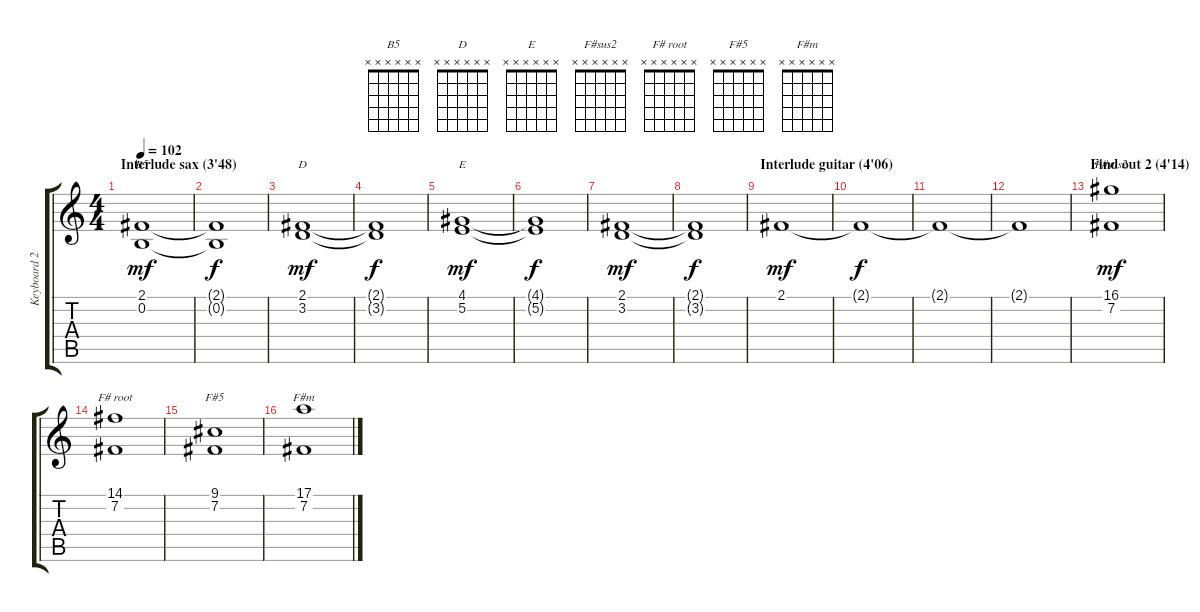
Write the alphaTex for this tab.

\track ("Keyboard 2" "Keyboard 2") {instrument synthstrings2}
\staff {score tabs}
\tuning (E4 B3 G3 D3 A2 E2) {hide}
\chord ("B5" x x x x x x)
\chord ("D" x x x x x x)
\chord ("E" x x x x x x)
\chord ("F#sus2" x x x x x x)
\chord ("F# root" x x x x x x)
\chord ("F#5" x x x x x x)
\chord ("F#m" x x x x x x)
\ts (4 4)
\section ("" "Interlude sax (3'48)")
\tempo 102
\clef g2
\ks c
(2.1 0.2).1{ch "B5" dy mf} |
(2.1{t} 0.2{t}).1{dy f} |
(2.1 3.2).1{ch "D" dy mf} |
(2.1{t} 3.2{t}).1{dy f} |
(4.1 5.2).1{ch "E" dy mf} |
(4.1{t} 5.2{t}).1{dy f} |
(2.1 3.2).1{dy mf} |
(2.1{t} 3.2{t}).1{dy f} |
\section ("" "Interlude guitar (4'06)")
2.1.1{dy mf} |
2.1{t}.1{dy f} |
2.1{t}.1 |
2.1{t}.1 |
\section ("" "Find out 2 (4'14)")
(16.1 7.2).1{ch "F#sus2" dy mf volume 13 instrument stringensemble1} |
(14.1 7.2).1{ch "F# root"} |
(9.1 7.2).1{ch "F#5"} |
(17.1 7.2).1{ch "F#m"}
